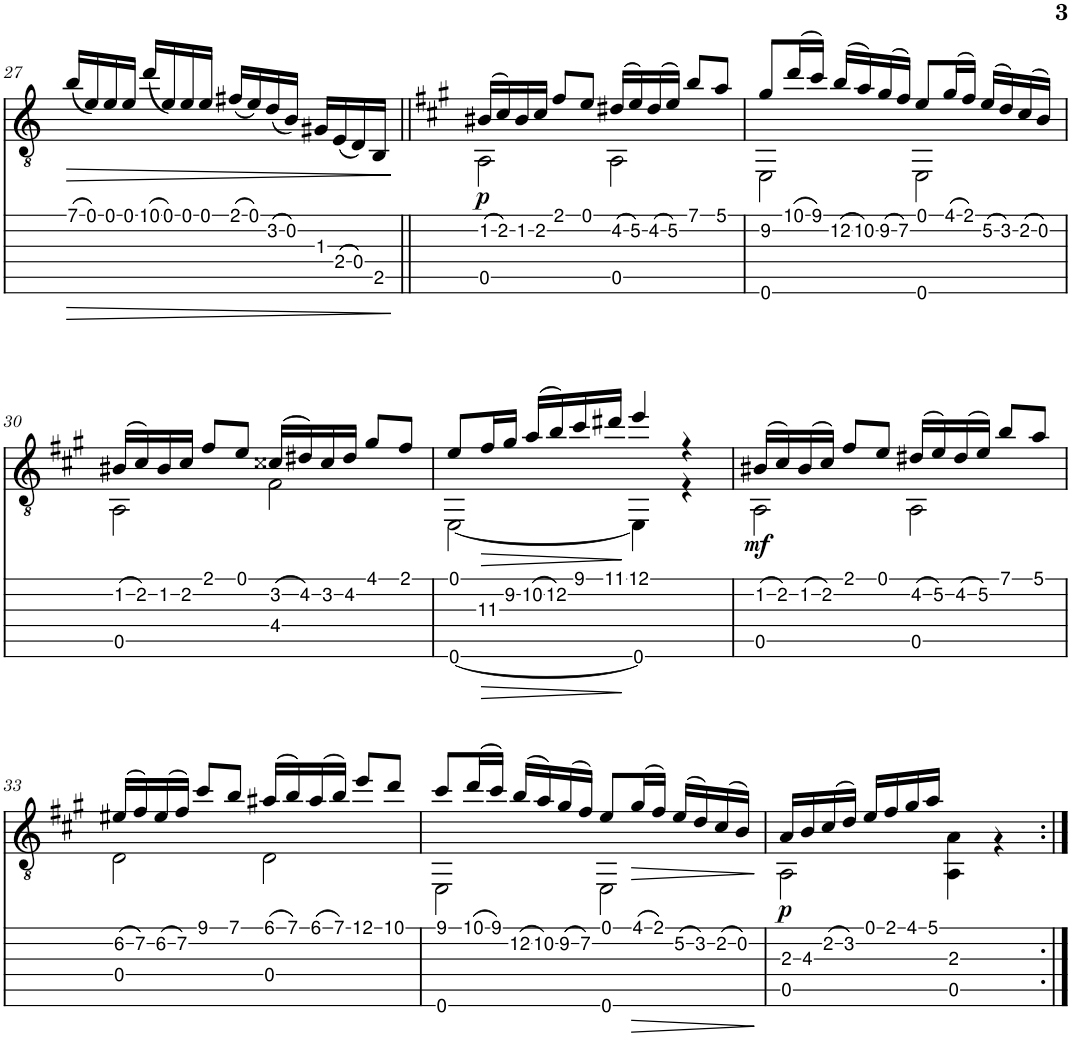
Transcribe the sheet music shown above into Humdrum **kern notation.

**kern	**kern	**dynam
*part1	*part1	*part1
*staff2	*staff1	*staff1/2
*I"Classical Guitar	*	*
*I'Guit.	*	*
!!LO:PB:g=z
*	*clefGv2	*
*k[]	*k[]	*
*C:	*C:	*
*M4/4	*M4/4	*
*met(c)	*met(c)	*
=27	=27	=27
!	!	!LO:HP:b
16bLL	(16b/LL	>
16eJ	16e/)	.
16eL	16e/	.
16eJJ	16e/JJ	.
16ddLL	(16dd/LL	.
16eJ	16e/)	.
16eL	16e/	.
16eJJ	16e/JJ	.
16f#XLL	(16f#X/LL	.
16eJ	16e/)	.
16dL	(16d/	.
16BJJ	16B/JJ)	.
16G#XLL	16G#X/LL	.
16EJ	(16E/	.
16DL	16D/)	.
16BBJJ	16BB/JJ	.
.	.	]
=28||	=28||	=28||
*k[f#c#g#]	*k[f#c#g#]	*
*A:	*A:	*
*^	*^	*
!	!	!	!	!LO:DY:b
16B#XLL	2AA	(16B#X/LL	2AA\	p
16c#J	.	16c#/)	.	.
16B#L	.	16B#/	.	.
16c#JJ	.	16c#/JJ	.	.
8f#L	.	8f#/L	.	.
8eJ	.	8e/J	.	.
16d#XLL	2AA	(16d#X/LL	2AA\	.
16eJ	.	16e/)	.	.
16d#L	.	(16d#/	.	.
16eJJ	.	16e/JJ)	.	.
8bL	.	8b/L	.	.
8aJ	.	8a/J	.	.
=29	=29	=29	=29	=29
8g#L	2EE	8g#/L	2EE\	.
16ddL	.	(16dd/L	.	.
16cc#JJ	.	16cc#/JJ)	.	.
16bLL	.	(16b/LL	.	.
16aJ	.	16a/)	.	.
16g#L	.	(16g#/	.	.
16f#JJ	.	16f#/JJ)	.	.
8eL	2EE	8e/L	2EE\	.
16g#L	.	(16g#/L	.	.
16f#JJ	.	16f#/JJ)	.	.
16eLL	.	(16e/LL	.	.
16dJ	.	16d/)	.	.
16c#L	.	(16c#/	.	.
16BJJ	.	16B/JJ)	.	.
!!LO:LB:g=z	!!
=30	=30	=30	=30	=30
16B#XLL	2AA	(16B#X/LL	2AA\	.
16c#J	.	16c#/)	.	.
16B#L	.	16B#/	.	.
16c#JJ	.	16c#/JJ	.	.
8f#L	.	8f#/L	.	.
8eJ	.	8e/J	.	.
16c##XLL	2F#	(16c##X/LL	2F#\	.
16d#XJ	.	16d#X/)	.	.
16c##L	.	16c##/	.	.
16d#JJ	.	16d#/JJ	.	.
8g#L	.	8g#/L	.	.
8f#J	.	8f#/J	.	.
=31	=31	=31	=31	=31
8eL	[2EE	8e/L	[2EE\	.
!	!	!	!	!LO:HP:b
16f#L	.	16f#/L	.	>
16g#JJ	.	16g#/JJ	.	.
16aLL	.	(16a/LL	.	.
16bJ	.	16b/)	.	.
16cc#L	.	16cc#/	.	.
16dd#XJJ	.	16dd#X/JJ	.	.
4ee	4EE]	4ee/	4EE\]	]
4r	4r	4r	4r	.
=32	=32	=32	=32	=32
!	!	!	!	!LO:DY:b
16B#XLL	2AA	(16B#X/LL	2AA\	mf
16c#J	.	16c#/)	.	.
16B#L	.	(16B#/	.	.
16c#JJ	.	16c#/JJ)	.	.
8f#L	.	8f#/L	.	.
8eJ	.	8e/J	.	.
16d#XLL	2AA	(16d#X/LL	2AA\	.
16eJ	.	16e/)	.	.
16d#L	.	(16d#/	.	.
16eJJ	.	16e/JJ)	.	.
8bL	.	8b/L	.	.
8aJ	.	8a/J	.	.
!!LO:LB:g=z	!!
=33	=33	=33	=33	=33
16e#XLL	2D	(16e#X/LL	2D\	.
16f#J	.	16f#/)	.	.
16e#L	.	(16e#/	.	.
16f#JJ	.	16f#/JJ)	.	.
8cc#L	.	8cc#/L	.	.
8bJ	.	8b/J	.	.
16a#XLL	2D	(16a#X/LL	2D\	.
16bJ	.	16b/)	.	.
16a#L	.	(16a#/	.	.
16bJJ	.	16b/JJ)	.	.
8eeL	.	8ee/L	.	.
8ddJ	.	8dd/J	.	.
=34	=34	=34	=34	=34
8cc#L	2EE	8cc#/L	2EE\	.
16ddL	.	(16dd/L	.	.
16cc#JJ	.	16cc#/JJ)	.	.
16bLL	.	(16b/LL	.	.
16aJ	.	16a/)	.	.
16g#L	.	(16g#/	.	.
16f#JJ	.	16f#/JJ)	.	.
8eL	2EE	8e/L	2EE\	.
!	!	!	!	!LO:HP:b
16g#L	.	(16g#/L	.	>
16f#JJ	.	16f#/JJ)	.	.
16eLL	.	(16e/LL	.	.
16dJ	.	16d/)	.	.
16c#L	.	(16c#/	.	.
16BJJ	.	16B/JJ)	.	.
*v	*v	*	*	*
*	*v	*v	*
.	.	]
=35	=35	=35
*^	*^	*
!	!	!	!	!LO:DY:b
16ALL	2AA	16A/LL	2AA\	p
16BJ	.	16B/	.	.
16c#L	.	(16c#/	.	.
16dJJ	.	16d/JJ)	.	.
16eLL	.	16e/LL	.	.
16f#J	.	16f#/	.	.
16g#L	.	16g#/	.	.
16aJJ	.	16a/JJ	.	.
2ryy	4AA 4A	2ryy	4AA\ 4A\	.
.	4r	.	4r	.
*v	*v	*	*	*
*	*v	*v	*
=:|!	=:|!	=:|!
*-	*-	*-
